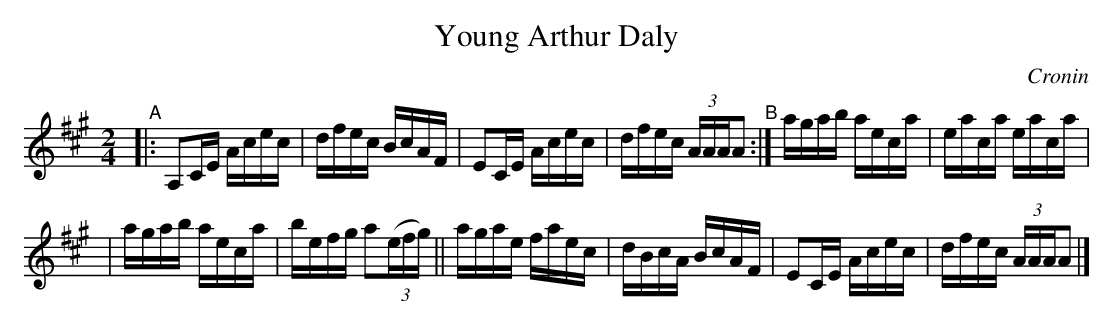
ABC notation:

X:1
T: Young Arthur Daly
O: Cronin
M: 2/4
L: 1/16
K: A
"^A"\
|: A,2CE Acec | dfec BcAF | E2CE Acec | dfec (3:2AAAA2 "^B":| agab aeca | eaca eaca |
| agab aeca | befg a2(3:2(efg) || agae faec | dBcA BcAF | E2CE Acec | dfec (3:2AAAA2 |]
